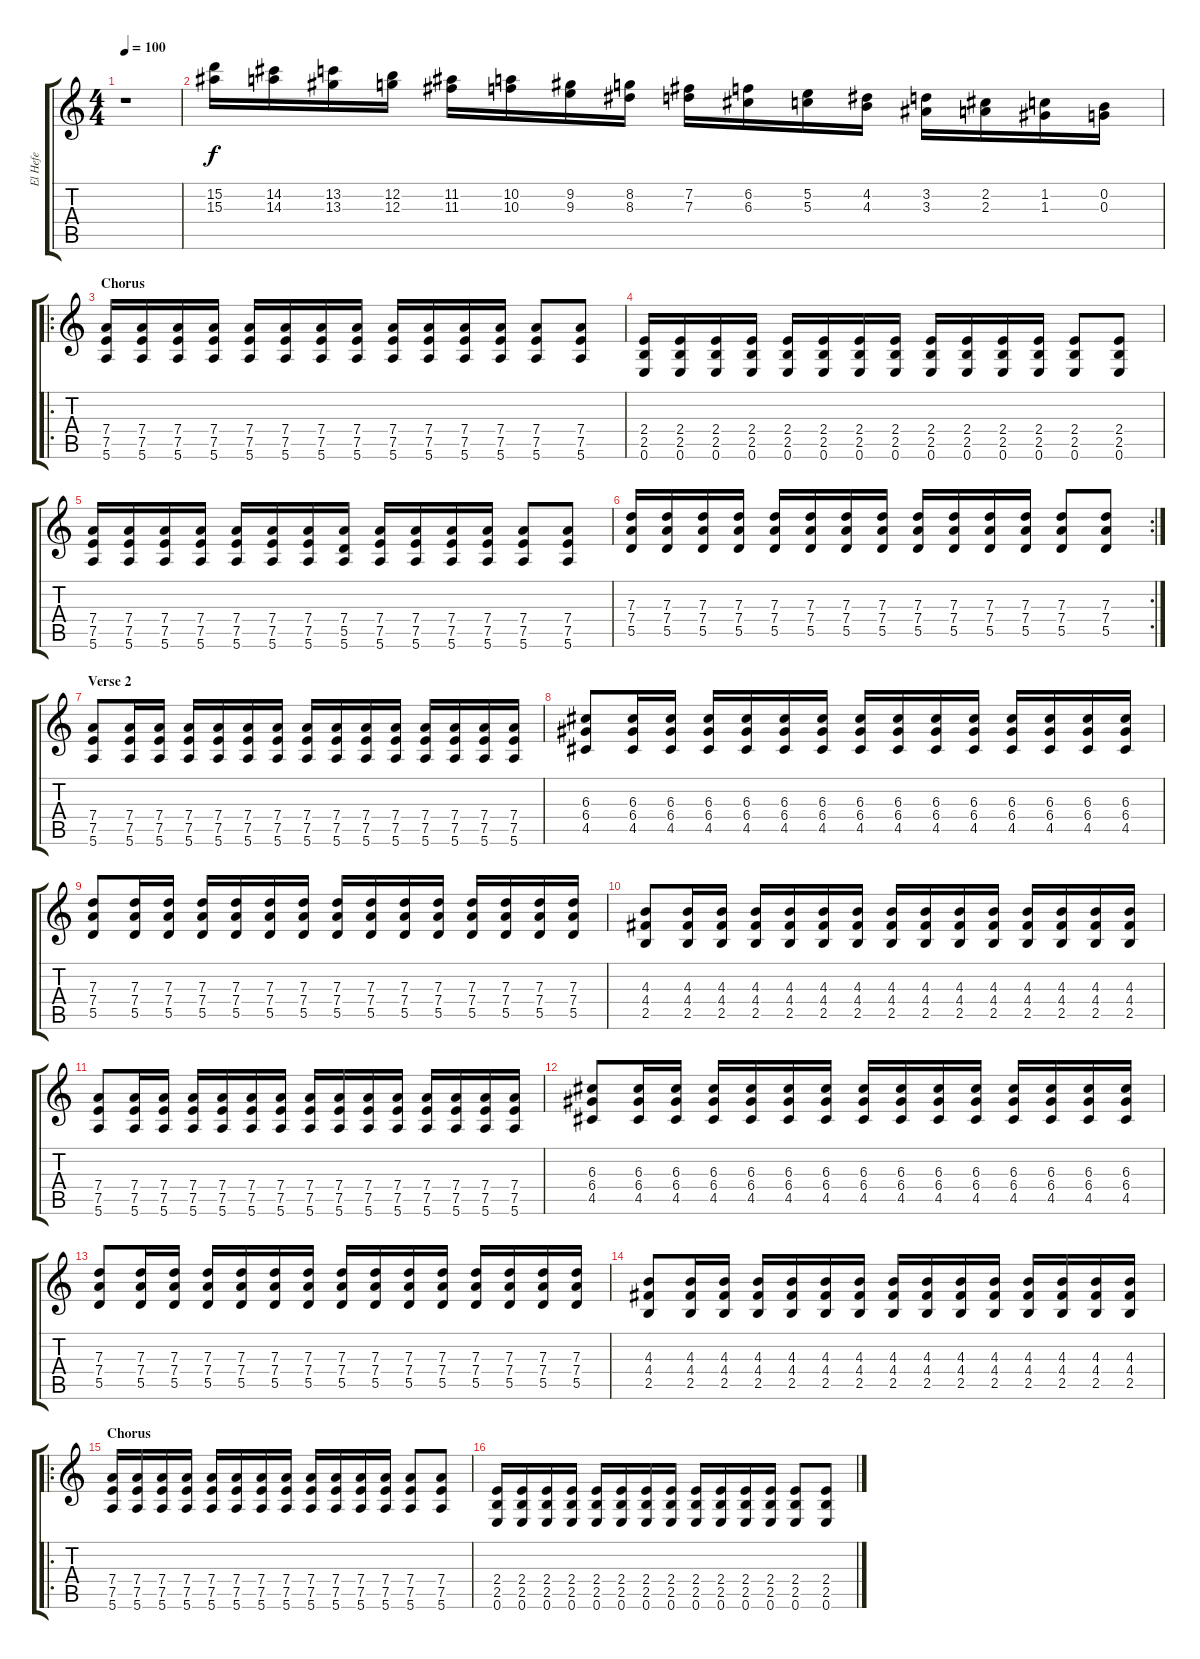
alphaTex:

\track ("El Hefe" "El Hefe") {instrument overdrivenguitar}
\staff {score tabs}
\tuning (E4 B3 G3 D3 A2 E2) {hide}
\ts (4 4)
\tempo 100
\clef g2
\ks c
r.1{dy f} |
(15.2 15.3).16{instrument guitarfretnoise} (14.2 14.3).16 (13.2 13.3).16 (12.2 12.3).16 (11.2 11.3).16 (10.2 10.3).16 (9.2 9.3).16 (8.2 8.3).16 (7.2 7.3).16 (6.2 6.3).16 (5.2 5.3).16 (4.2 4.3).16 (3.2 3.3).16 (2.2 2.3).16 (1.2 1.3).16 (0.2 0.3).16 |
\ro
\section ("" "Chorus")
(7.4 7.5 5.6).16{instrument distortionguitar} (7.4 7.5 5.6).16 (7.4 7.5 5.6).16 (7.4 7.5 5.6).16 (7.4 7.5 5.6).16 (7.4 7.5 5.6).16 (7.4 7.5 5.6).16 (7.4 7.5 5.6).16 (7.4 7.5 5.6).16 (7.4 7.5 5.6).16 (7.4 7.5 5.6).16 (7.4 7.5 5.6).16 (7.4 7.5 5.6).8 (7.4 7.5 5.6).8 |
(2.4 2.5 0.6).16 (2.4 2.5 0.6).16 (2.4 2.5 0.6).16 (2.4 2.5 0.6).16 (2.4 2.5 0.6).16 (2.4 2.5 0.6).16 (2.4 2.5 0.6).16 (2.4 2.5 0.6).16 (2.4 2.5 0.6).16 (2.4 2.5 0.6).16 (2.4 2.5 0.6).16 (2.4 2.5 0.6).16 (2.4 2.5 0.6).8 (2.4 2.5 0.6).8 |
(7.4 7.5 5.6).16 (7.4 7.5 5.6).16 (7.4 7.5 5.6).16 (7.4 7.5 5.6).16 (7.4 7.5 5.6).16 (7.4 7.5 5.6).16 (7.4 7.5 5.6).16 (7.4 5.5 5.6).16 (7.4 7.5 5.6).16 (7.4 7.5 5.6).16 (7.4 7.5 5.6).16 (7.4 7.5 5.6).16 (7.4 7.5 5.6).8 (7.4 7.5 5.6).8 |
\rc 2
(7.3 7.4 5.5).16 (7.3 7.4 5.5).16 (7.3 7.4 5.5).16 (7.3 7.4 5.5).16 (7.3 7.4 5.5).16 (7.3 7.4 5.5).16 (7.3 7.4 5.5).16 (7.3 7.4 5.5).16 (7.3 7.4 5.5).16 (7.3 7.4 5.5).16 (7.3 7.4 5.5).16 (7.3 7.4 5.5).16 (7.3 7.4 5.5).8 (7.3 7.4 5.5).8 |
\section ("" "Verse 2")
(7.4 7.5 5.6).8 (7.4 7.5 5.6).16{instrument electricguitarmuted} (7.4 7.5 5.6).16 (7.4 7.5 5.6).16 (7.4 7.5 5.6).16 (7.4 7.5 5.6).16 (7.4 7.5 5.6).16 (7.4 7.5 5.6).16 (7.4 7.5 5.6).16 (7.4 7.5 5.6).16 (7.4 7.5 5.6).16 (7.4 7.5 5.6).16 (7.4 7.5 5.6).16 (7.4 7.5 5.6).16 (7.4 7.5 5.6).16 |
(6.3 6.4 4.5).8{instrument distortionguitar} (6.3 6.4 4.5).16{instrument electricguitarmuted} (6.3 6.4 4.5).16 (6.3 6.4 4.5).16 (6.3 6.4 4.5).16 (6.3 6.4 4.5).16 (6.3 6.4 4.5).16 (6.3 6.4 4.5).16 (6.3 6.4 4.5).16 (6.3 6.4 4.5).16 (6.3 6.4 4.5).16 (6.3 6.4 4.5).16 (6.3 6.4 4.5).16 (6.3 6.4 4.5).16 (6.3 6.4 4.5).16 |
(7.3 7.4 5.5).8{instrument distortionguitar} (7.3 7.4 5.5).16{instrument electricguitarmuted} (7.3 7.4 5.5).16 (7.3 7.4 5.5).16 (7.3 7.4 5.5).16 (7.3 7.4 5.5).16 (7.3 7.4 5.5).16 (7.3 7.4 5.5).16 (7.3 7.4 5.5).16 (7.3 7.4 5.5).16 (7.3 7.4 5.5).16 (7.3 7.4 5.5).16 (7.3 7.4 5.5).16 (7.3 7.4 5.5).16 (7.3 7.4 5.5).16 |
(4.3 4.4 2.5).8{instrument distortionguitar} (4.3 4.4 2.5).16{instrument electricguitarmuted} (4.3 4.4 2.5).16 (4.3 4.4 2.5).16 (4.3 4.4 2.5).16 (4.3 4.4 2.5).16 (4.3 4.4 2.5).16 (4.3 4.4 2.5).16 (4.3 4.4 2.5).16 (4.3 4.4 2.5).16 (4.3 4.4 2.5).16 (4.3 4.4 2.5).16 (4.3 4.4 2.5).16 (4.3 4.4 2.5).16 (4.3 4.4 2.5).16 |
(7.4 7.5 5.6).8 (7.4 7.5 5.6).16{instrument electricguitarmuted} (7.4 7.5 5.6).16 (7.4 7.5 5.6).16 (7.4 7.5 5.6).16 (7.4 7.5 5.6).16 (7.4 7.5 5.6).16 (7.4 7.5 5.6).16 (7.4 7.5 5.6).16 (7.4 7.5 5.6).16 (7.4 7.5 5.6).16 (7.4 7.5 5.6).16 (7.4 7.5 5.6).16 (7.4 7.5 5.6).16 (7.4 7.5 5.6).16 |
(6.3 6.4 4.5).8{instrument distortionguitar} (6.3 6.4 4.5).16{instrument electricguitarmuted} (6.3 6.4 4.5).16 (6.3 6.4 4.5).16 (6.3 6.4 4.5).16 (6.3 6.4 4.5).16 (6.3 6.4 4.5).16 (6.3 6.4 4.5).16 (6.3 6.4 4.5).16 (6.3 6.4 4.5).16 (6.3 6.4 4.5).16 (6.3 6.4 4.5).16 (6.3 6.4 4.5).16 (6.3 6.4 4.5).16 (6.3 6.4 4.5).16 |
(7.3 7.4 5.5).8{instrument distortionguitar} (7.3 7.4 5.5).16{instrument electricguitarmuted} (7.3 7.4 5.5).16 (7.3 7.4 5.5).16 (7.3 7.4 5.5).16 (7.3 7.4 5.5).16 (7.3 7.4 5.5).16 (7.3 7.4 5.5).16 (7.3 7.4 5.5).16 (7.3 7.4 5.5).16 (7.3 7.4 5.5).16 (7.3 7.4 5.5).16 (7.3 7.4 5.5).16 (7.3 7.4 5.5).16 (7.3 7.4 5.5).16 |
(4.3 4.4 2.5).8{instrument distortionguitar} (4.3 4.4 2.5).16{instrument electricguitarmuted} (4.3 4.4 2.5).16 (4.3 4.4 2.5).16 (4.3 4.4 2.5).16 (4.3 4.4 2.5).16 (4.3 4.4 2.5).16 (4.3 4.4 2.5).16 (4.3 4.4 2.5).16 (4.3 4.4 2.5).16 (4.3 4.4 2.5).16 (4.3 4.4 2.5).16 (4.3 4.4 2.5).16 (4.3 4.4 2.5).16 (4.3 4.4 2.5).16 |
\ro
\section ("" "Chorus")
(7.4 7.5 5.6).16{instrument distortionguitar} (7.4 7.5 5.6).16 (7.4 7.5 5.6).16 (7.4 7.5 5.6).16 (7.4 7.5 5.6).16 (7.4 7.5 5.6).16 (7.4 7.5 5.6).16 (7.4 7.5 5.6).16 (7.4 7.5 5.6).16 (7.4 7.5 5.6).16 (7.4 7.5 5.6).16 (7.4 7.5 5.6).16 (7.4 7.5 5.6).8 (7.4 7.5 5.6).8 |
(2.4 2.5 0.6).16 (2.4 2.5 0.6).16 (2.4 2.5 0.6).16 (2.4 2.5 0.6).16 (2.4 2.5 0.6).16 (2.4 2.5 0.6).16 (2.4 2.5 0.6).16 (2.4 2.5 0.6).16 (2.4 2.5 0.6).16 (2.4 2.5 0.6).16 (2.4 2.5 0.6).16 (2.4 2.5 0.6).16 (2.4 2.5 0.6).8 (2.4 2.5 0.6).8
